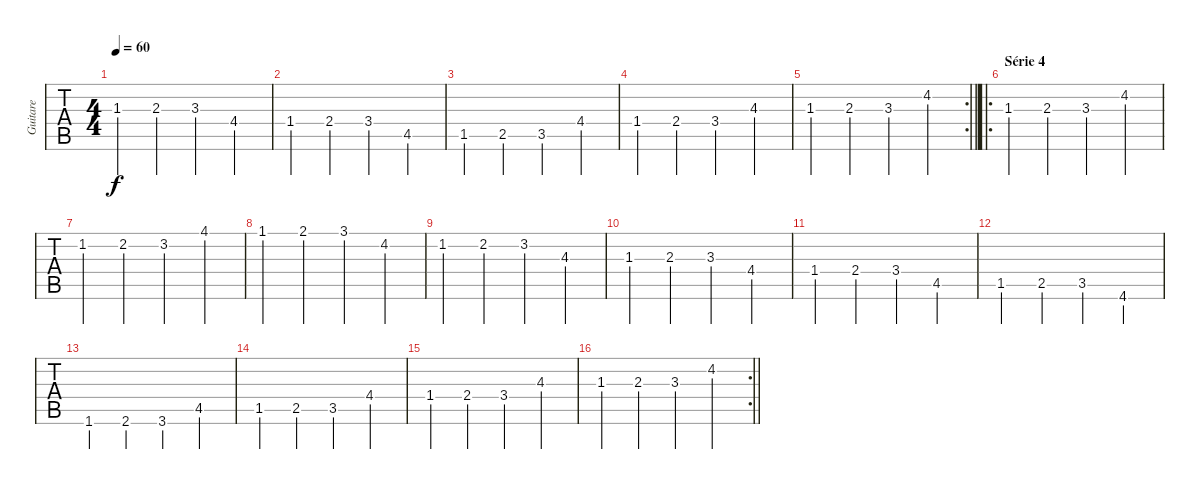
\track ("Guitare" "Guitare") {instrument acousticguitarsteel}
\staff {tabs}
\tuning (E4 B3 G3 D3 A2 E2) {hide}
\ts (4 4)
\tempo 60
\clef g2
\ks c
1.3.4{dy f} 2.3.4 3.3.4 4.4.4 |
1.4.4 2.4.4 3.4.4 4.5.4 |
1.5.4 2.5.4 3.5.4 4.4.4 |
1.4.4 2.4.4 3.4.4 4.3.4 |
\rc 2
\barLineRight lightlight
1.3.4 2.3.4 3.3.4 4.2.4 |
\ro
\section ("" "Série 4")
1.3.4 2.3.4 3.3.4 4.2.4 |
1.2.4 2.2.4 3.2.4 4.1.4 |
1.1.4 2.1.4 3.1.4 4.2.4 |
1.2.4 2.2.4 3.2.4 4.3.4 |
1.3.4 2.3.4 3.3.4 4.4.4 |
1.4.4 2.4.4 3.4.4 4.5.4 |
1.5.4 2.5.4 3.5.4 4.6.4 |
1.6.4 2.6.4 3.6.4 4.5.4 |
1.5.4 2.5.4 3.5.4 4.4.4 |
1.4.4 2.4.4 3.4.4 4.3.4 |
\rc 2
\barLineRight lightlight
1.3.4 2.3.4 3.3.4 4.2.4
